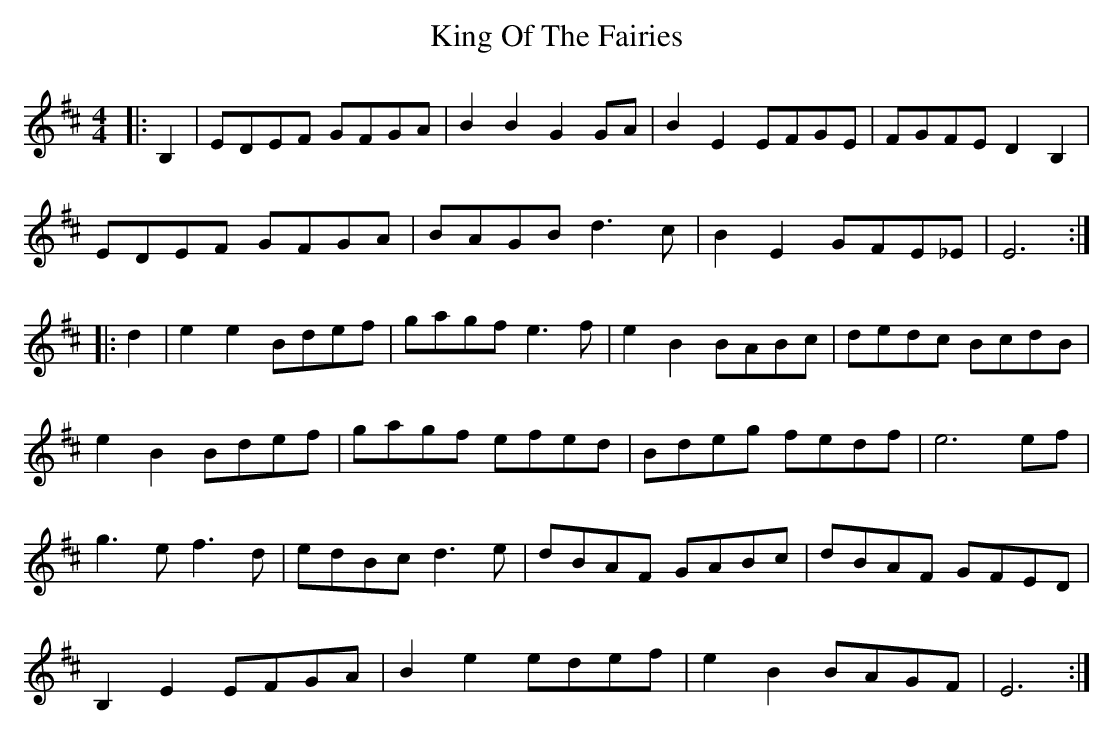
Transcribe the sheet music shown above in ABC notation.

X:1
T: King Of The Fairies
M: 4/4
L: 1/8
K: Edor
|:B,2|EDEF GFGA|B2B2 G2GA|B2E2 EFGE|FGFE D2B,2|
EDEF GFGA|BAGB d3c|B2E2 GFE_E|E6:|
|:d2|e2e2 Bdef|gagf e3f|e2B2 BABc|dedc BcdB|
e2B2 Bdef|gagf efed|Bdeg fedf|e6 ef|
g3e f3d|edBc d3e|dBAF GABc|dBAF GFED|
B,2E2 EFGA|B2e2 edef|e2B2 BAGF|E6:|
